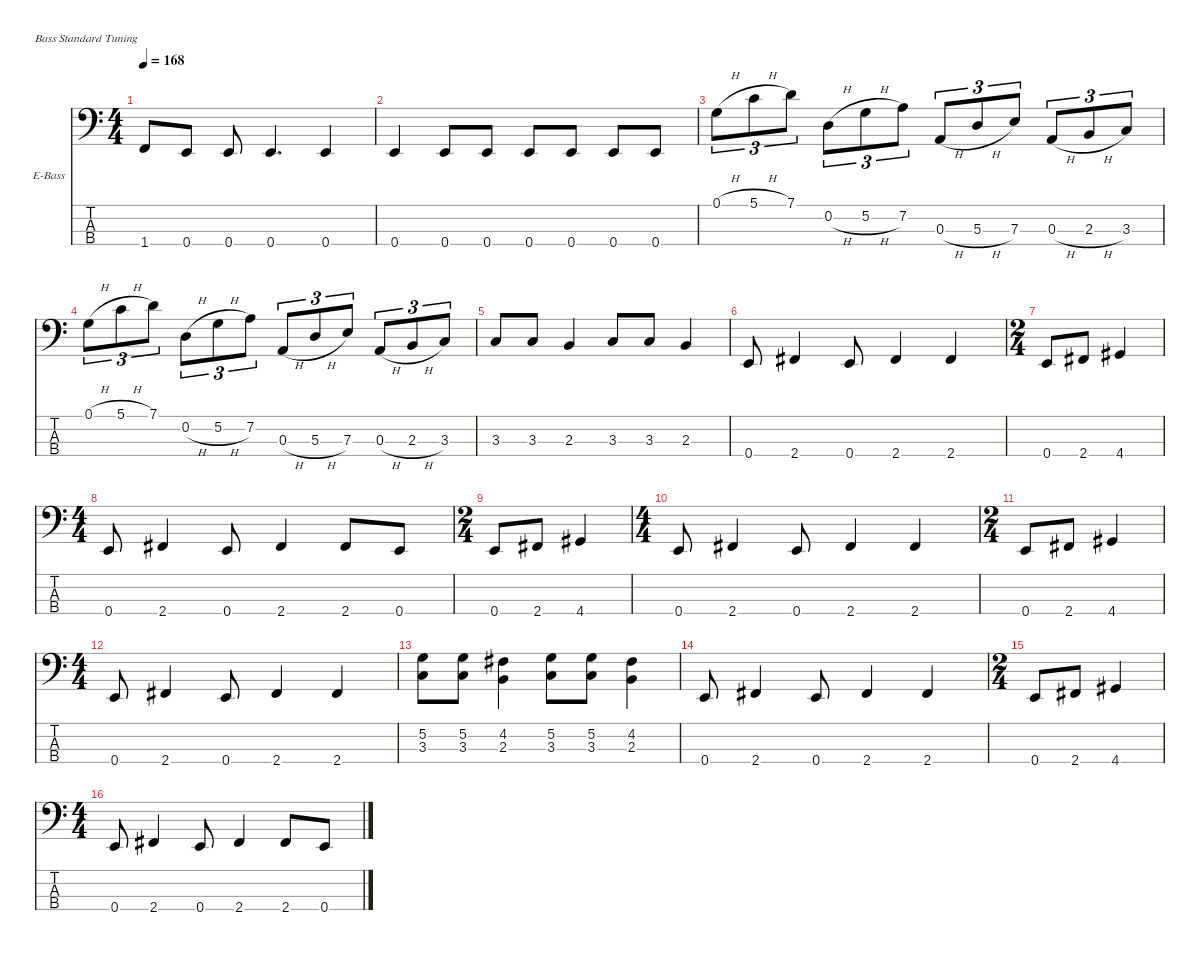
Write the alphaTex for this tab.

\hideDynamics
\bracketExtendMode nobrackets
\firstSystemTrackNameOrientation horizontal
\otherSystemsTrackNameOrientation horizontal
\track ("Bass" "E-Bass") {instrument electricbasspick}
\staff {score tabs}
\tuning (G2 D2 A1 E1)
\ts (4 4)
\tempo 168
\clef f4
\ks c
1.4.8{dy fff} 0.4.8 0.4.8 0.4.4{d dy f} 0.4.4 |
0.4.4{dy fff} 0.4.8 0.4.8 0.4.8 0.4.8 0.4.8 0.4.8 |
0.1{h}.8{tu (3 2)} 5.1{h}.8{tu (3 2)} 7.1.8{tu (3 2)} 0.2{h}.8{tu (3 2)} 5.2{h}.8{tu (3 2) dy f} 7.2.8{tu (3 2)} 0.3{h}.8{tu (3 2) dy fff} 5.3{h}.8{tu (3 2) dy f} 7.3.8{tu (3 2)} 0.3{h}.8{tu (3 2) dy fff} 2.3{h}.8{tu (3 2)} 3.3.8{tu (3 2)} |
0.1{h}.8{tu (3 2)} 5.1{h}.8{tu (3 2)} 7.1.8{tu (3 2)} 0.2{h}.8{tu (3 2)} 5.2{h}.8{tu (3 2) dy f} 7.2.8{tu (3 2)} 0.3{h}.8{tu (3 2) dy fff} 5.3{h}.8{tu (3 2) dy f} 7.3.8{tu (3 2)} 0.3{h}.8{tu (3 2) dy fff} 2.3{h}.8{tu (3 2)} 3.3.8{tu (3 2)} |
3.3.8 3.3.8 2.3.4 3.3.8 3.3.8 2.3.4 |
0.4.8 2.4{acc #}.4 0.4.8 2.4{acc #}.4 2.4{acc #}.4 |
\ts (2 4)
0.4.8 2.4{acc #}.8 4.4{acc #}.4 |
\ts (4 4)
0.4.8 2.4{acc #}.4 0.4.8 2.4{acc #}.4 2.4{acc #}.8 0.4.8 |
\ts (2 4)
0.4.8 2.4{acc #}.8 4.4{acc #}.4 |
\ts (4 4)
0.4.8 2.4{acc #}.4 0.4.8 2.4{acc #}.4 2.4{acc #}.4 |
\ts (2 4)
0.4.8 2.4{acc #}.8 4.4{acc #}.4 |
\ts (4 4)
0.4.8 2.4{acc #}.4 0.4.8 2.4{acc #}.4 2.4{acc #}.4 |
(5.2 3.3).8{dy f} (5.2 3.3).8 (4.2{acc #} 2.3).4{dy fff} (5.2 3.3).8{dy f} (5.2 3.3).8 (4.2{acc #} 2.3).4{dy fff} |
0.4.8 2.4{acc #}.4 0.4.8 2.4{acc #}.4 2.4{acc #}.4 |
\ts (2 4)
0.4.8 2.4{acc #}.8 4.4{acc #}.4 |
\ts (4 4)
0.4.8 2.4{acc #}.4 0.4.8 2.4{acc #}.4 2.4{acc #}.8 0.4.8
